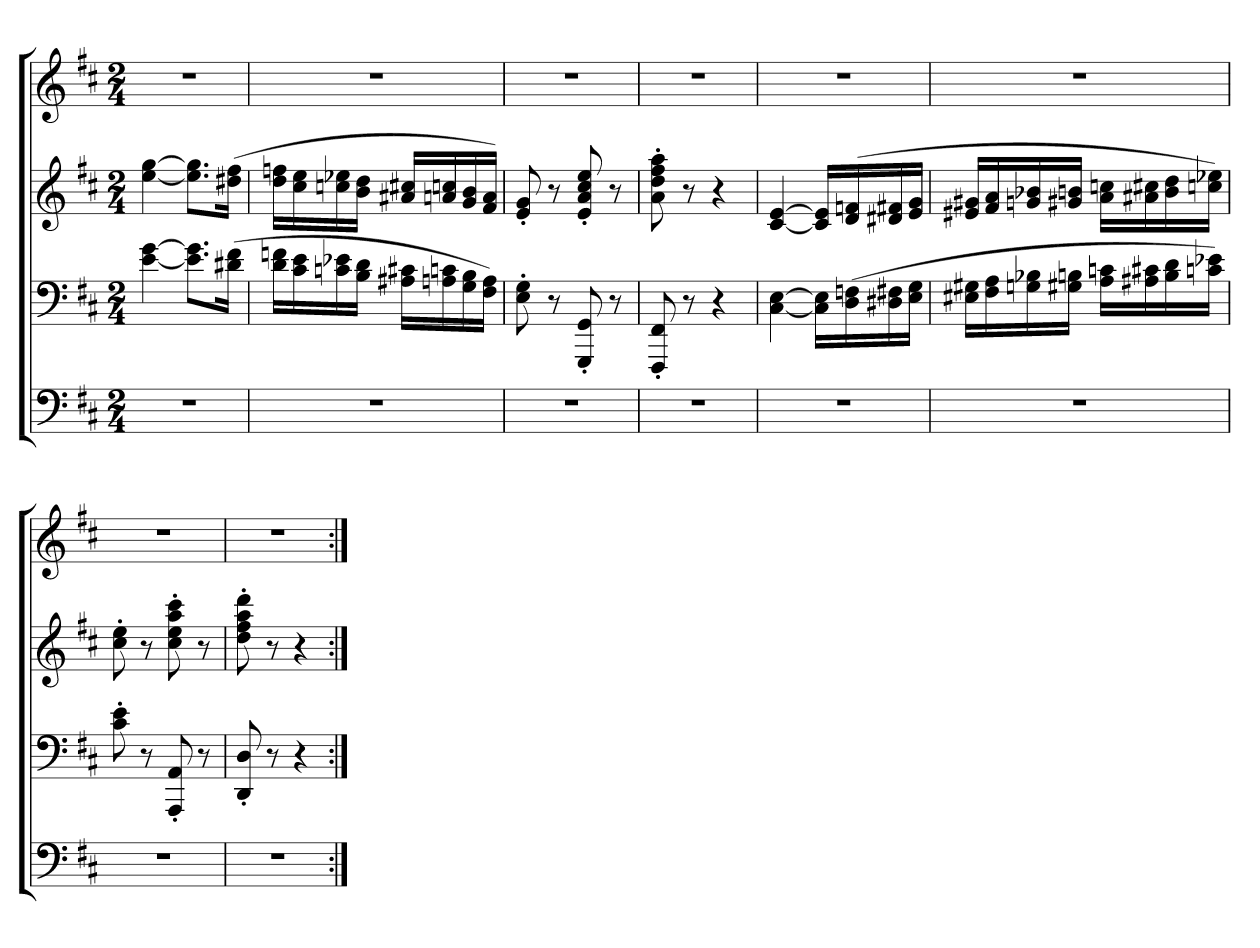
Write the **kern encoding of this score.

**kern	**kern	**kern	**kern
*part4	*part3	*part2	*part1
*staff4	*staff3	*staff2	*staff1
*clefF4	*clefF4	*clefG2	*clefG2
*k[f#c#]	*k[f#c#]	*k[f#c#]	*k[f#c#]
*D:	*D:	*D:	*D:
*M2/4	*M2/4	*M2/4	*M2/4
=	=	=	=
2r	[4e [4g	[4ee [4gg	2r
.	8.e] 8.g]L	8.ee] 8.gg]L	.
.	(16d#X 16f#Jk	(16dd#X 16ff#Jk	.
=	=	=	=
2r	16d 16fnLL	16dd 16ffnLL	2r
.	16c# 16e	16cc# 16ee	.
.	16cn 16e-X	16ccn 16ee-X	.
.	16B 16dJJ	16b 16ddJJ	.
.	16A#X 16c#XLL	16a#X 16cc#XLL	.
.	16An 16cn	16an 16ccn	.
.	16G 16B	16g 16b	.
.	16F# 16AJJ)	16f# 16aJJ)	.
=	=	=	=
2r	8E' 8G'	8e' 8g'	2r
.	8r	8r	.
.	8GGG' 8GG'	8e' 8a' 8cc#' 8ee'	.
.	8r	8r	.
=	=	=	=
2r	8FFF#' 8FF#'	8a' 8dd' 8ff#' 8aa'	2r
.	8r	8r	.
.	4r	4r	.
=	=	=	=
2r	[4C# [4E	[4c# [4e	2r
.	16C#] 16E]LL	16c#] 16e]LL	.
.	(16D 16Fn	(16d 16fn	.
.	16D#X 16F#X	16d#X 16f#X	.
.	16E 16GJJ	16e 16gJJ	.
=	=	=	=
2r	16E#X 16G#XLL	16e#X 16g#XLL	2r
.	16F# 16A	16f# 16a	.
.	16Gn 16B-X	16gn 16b-X	.
.	16G#X 16BnJJ	16g#X 16bnJJ	.
.	16A 16cnLL	16a 16ccnLL	.
.	16A#X 16c#X	16a#X 16cc#X	.
.	16B 16d	16b 16dd	.
.	16cn 16e-XJJ)	16ccn 16ee-XJJ)	.
=	=	=	=
2r	8c#' 8e'	8cc#' 8ee'	2r
.	8r	8r	.
.	8AAA' 8AA'	8cc#' 8ee' 8aa' 8ccc#'	.
.	8r	8r	.
=	=	=	=
2r	8DD' 8D'	8dd' 8ff#' 8aa' 8ddd'	2r
.	8r	8r	.
.	4r	4r	.
=:|!	=:|!	=:|!	=:|!
*-	*-	*-	*-
